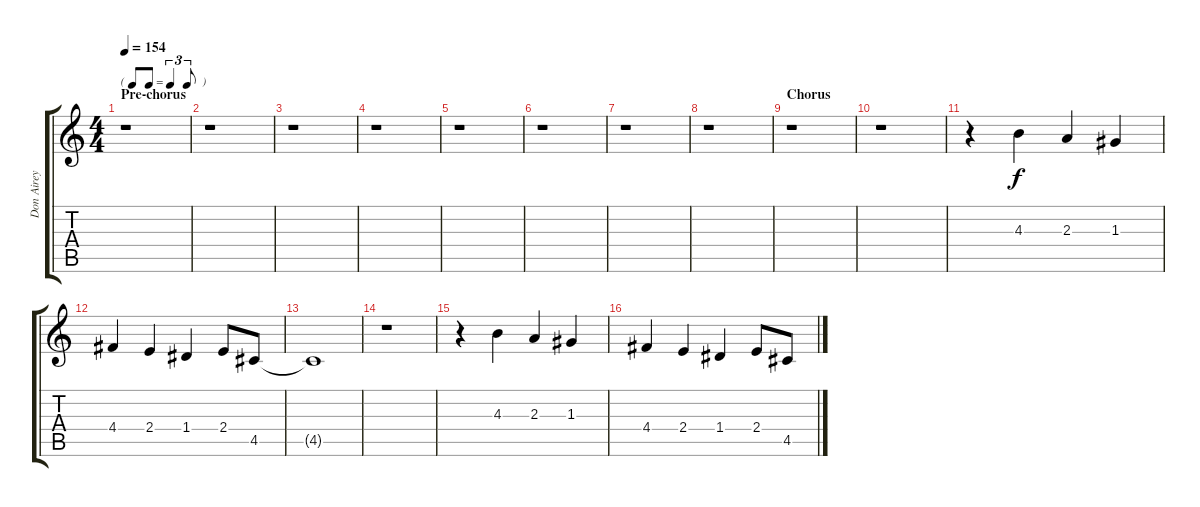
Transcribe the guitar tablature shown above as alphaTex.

\track ("Don Airey (Keys)" "Don Airey ") {instrument pad3polysynth}
\staff {score tabs}
\tuning (E5 B4 G4 D4 A3 E3) {hide}
\ts (4 4)
\tf triplet8th
\section ("" "Pre-chorus")
\tempo 154
\clef g2
\ks c
r.1{dy f} |
r.1 |
r.1 |
r.1 |
r.1 |
r.1 |
r.1 |
r.1 |
\section ("" "Chorus")
r.1 |
r.1 |
r.4 4.3.4{volume 16} 2.3.4 1.3.4 |
4.4.4 2.4.4 1.4.4 2.4.8 4.5.8{volume 0} |
4.5{t}.1 |
r.1 |
r.4 4.3.4{volume 16} 2.3.4 1.3.4 |
4.4.4 2.4.4 1.4.4 2.4.8 4.5.8{volume 0}
